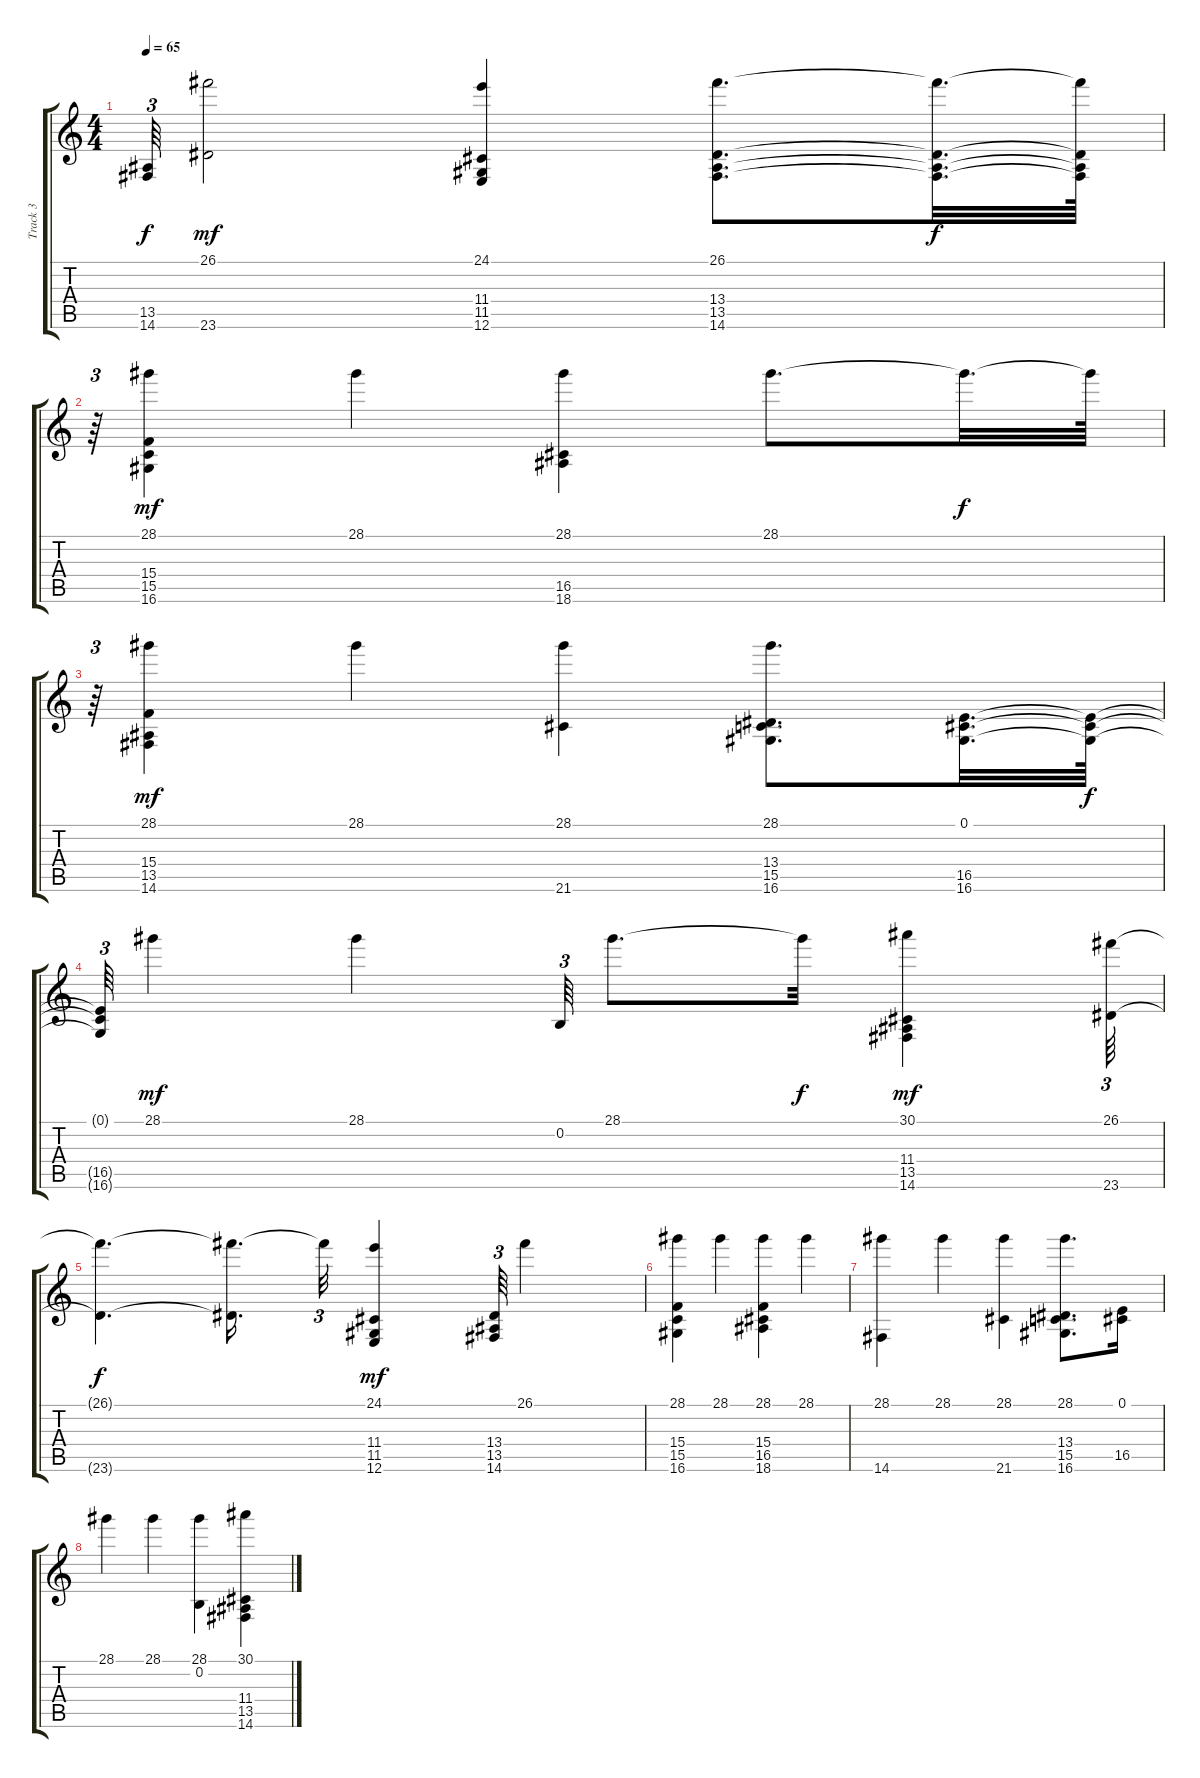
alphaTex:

\track ("Track 3" "Track 3") {instrument stringensemble2}
\staff {score tabs}
\tuning (E4 B3 G3 D3 A2 E2) {hide}
\ts (4 4)
\tempo 65
\clef g2
\ks c
(13.5{t} 14.6{t}).64{tu (3 2) dy f} (26.1 23.6).2{dy mf} (24.1 11.4 11.5 12.6).4 (26.1 13.4 13.5 14.6).8{d} (26.1{t} 13.4{t} 13.5{t} 14.6{t}).32{d dy f} (26.1{t} 13.4{t} 13.5{t} 14.6{t}).64 |
r.64{tu (3 2)} (28.1 15.4 15.5 16.6).4{dy mf} 28.1.4 (28.1 16.5 18.6).4 28.1.8{d} 28.1{t}.32{d dy f} 28.1{t}.64 |
r.64{tu (3 2)} (28.1 15.4 13.5 14.6).4{dy mf} 28.1.4 (28.1 21.6).4 (28.1 13.4 15.5 16.6).8{d} (0.1 16.5 16.6).32{d} (0.1{t} 16.5{t} 16.6{t}).64{dy f} |
(0.1{t} 16.5{t} 16.6{t}).64{tu (3 2)} 28.1.4{dy mf} 28.1.4 0.2.64{tu (3 2)} 28.1.8{d} 28.1{t}.32{dy f} (30.1 11.4 13.5 14.6).4{dy mf} (26.1 23.6).64{tu (3 2)} |
(26.1{t} 23.6{t}).4{d dy f} (26.1{t} 23.6{t}).16{d} 26.1{t}.32{tu (3 2)} (24.1 11.4 11.5 12.6).4{dy mf} (13.4 13.5 14.6).64{tu (3 2)} 26.1.4 |
(28.1 15.4 15.5 16.6).4 28.1.4 (28.1 15.4 16.5 18.6).4 28.1.4 |
(28.1 14.6).4 28.1.4 (28.1 21.6).4 (28.1 13.4 15.5 16.6).8{d} (0.1 16.5).16 |
28.1.4 28.1.4 (28.1 0.2).4 (30.1 11.4 13.5 14.6).4
